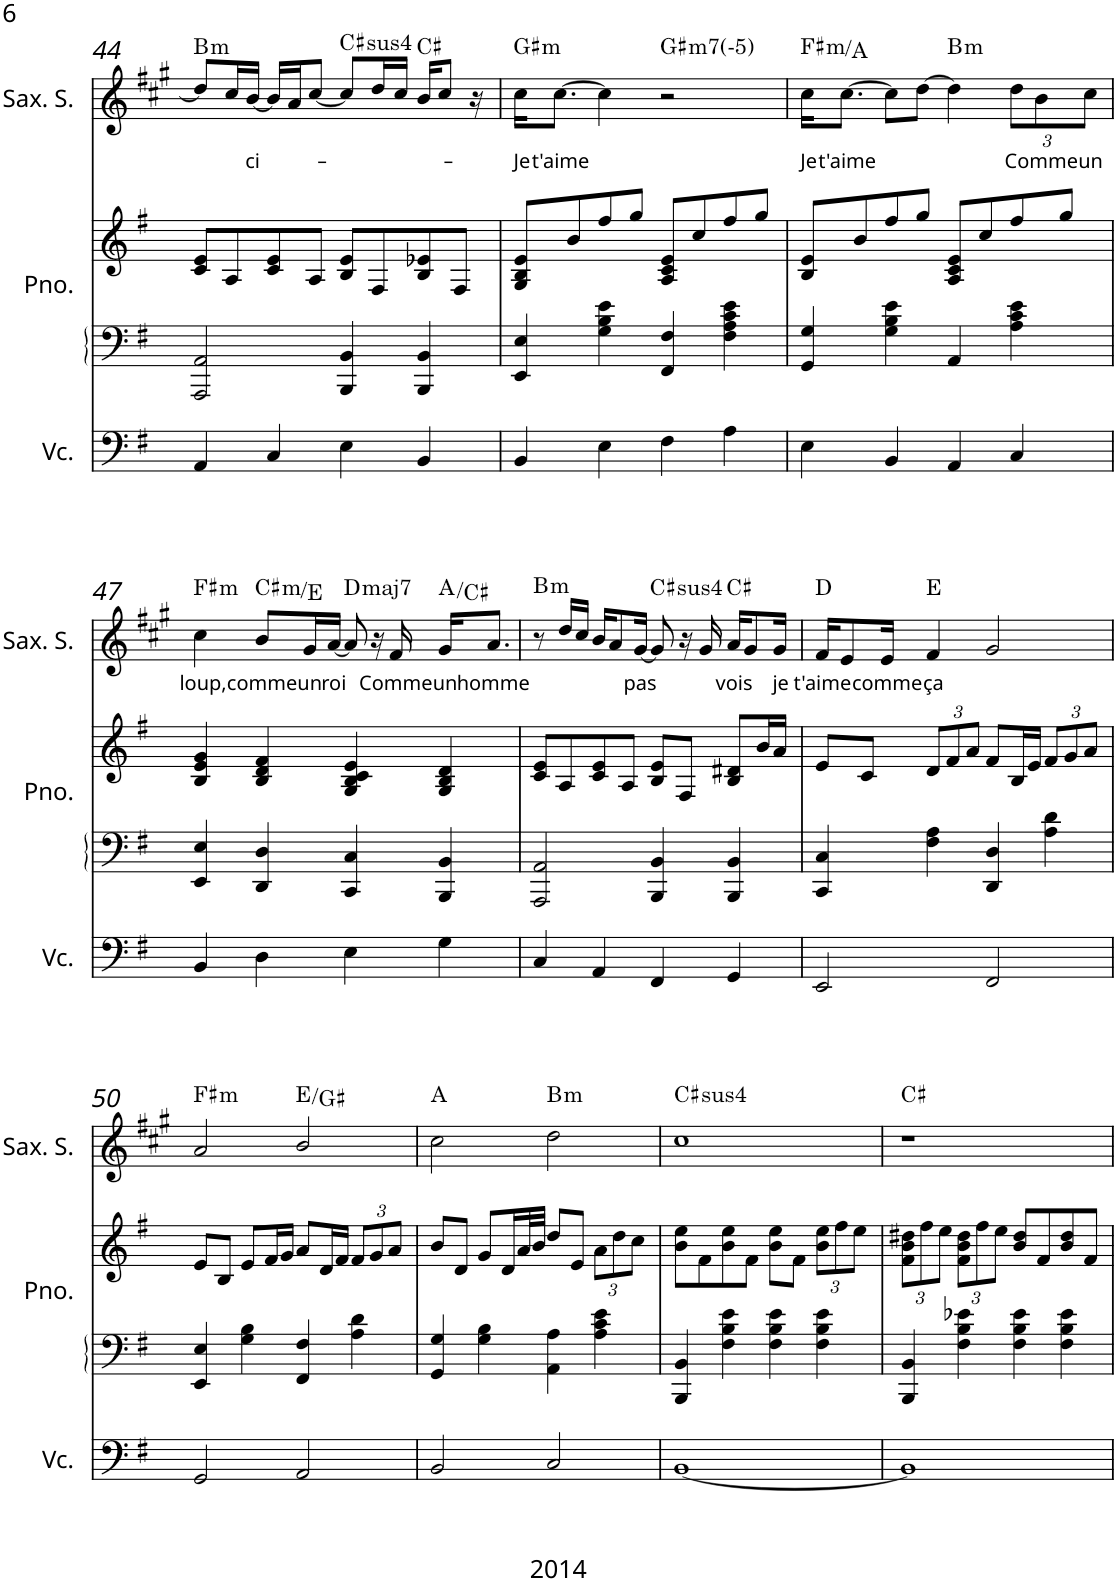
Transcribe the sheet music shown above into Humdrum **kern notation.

**kern	**kern	**kern	**kern	**text	**harte
*part4	*part3	*part2	*part1	*part1	*part1
*staff4	*staff3	*staff2	*staff1	*staff1	*
*I"Violoncello	*I"Piano	*I"Piano	*I"Saxophone soprano	*	*
*I'Vc.	*I'Pno	*I'Pno.	*I'Sax. S.	*	*
!!LO:PB:g=z
*clefF4	*clefF4	*clefG2	*clefG2	*	*
*	*	*	*Trd1c2	*	*
*k[f#]	*k[f#]	*k[f#]	*k[f#c#g#]	*	*
*M4/4	*M4/4	*M4/4	*M4/4	*	*
=44	=44	=44	=44	=44	=44
!	!	!	!	!	!LO:H:kt=m
4AA/	2AAA/ 2AA/	8c/ 8e/L	8dd/L]	.	B:min
.	.	8A/	16cc#/L	.	.
!	!	!	!	!LO:LY:b	!
.	.	.	[16b/JJ	ci-	.
4C/	.	8c/ 8e/	16b/LL]	.	.
.	.	.	16a/J	.	.
.	.	8A/J	[8cc#/J	.	.
!	!	!	!	!	!LO:H:kt=4
4E\	4BBB/ 4BB/	8B/ 8e/L	8cc#/L]	.	C#:sus4
.	.	8F#/	16dd/L	.	.
.	.	.	16cc#/JJ	.	.
4BB/	4BBB/ 4BB/	8B/ 8e-X/	16b/KL	.	C#:maj
.	.	.	8cc#/J	.	.
.	.	8F#/J	.	.	.
.	.	.	16r	.	.
=45	=45	=45	=45	=45	=45
!	!	!	!	!LO:LY:b	!LO:H:kt=m
4BB/	4EE/ 4E/	8G/ 8B/ 8e/L	16cc#\KL	Je	G#:min
!	!	!	!	!LO:LY:b	!
.	.	.	[8.cc#\J	t'aime	.
.	.	8b/	.	.	.
4E\	4G\ 4B\ 4e\	8ff#/	4cc#\]	.	.
.	.	8gg/J	.	.	.
!	!	!	!	!	!LO:H:kt=m7(-5)
4F#\	4FF#/ 4F#/	8A/ 8c/ 8e/L	2r	.	G#:hdim7
.	.	8cc/	.	.	.
4A\	4F#\ 4A\ 4c\ 4e\	8ff#/	.	.	.
.	.	8gg/J	.	.	.
=46	=46	=46	=46	=46	=46
!	!	!	!	!LO:LY:b	!LO:H:kt=m
4E\	4GG/ 4G/	8B/ 8e/L	16cc#\KL	Je	F#:min/b3
!	!	!	!	!LO:LY:b	!
.	.	.	[8.cc#\J	t'aime	.
.	.	8b/	.	.	.
4BB/	4G\ 4B\ 4e\	8ff#/	8cc#\L]	.	.
.	.	8gg/J	[8dd\J	.	.
!	!	!	!	!	!LO:H:kt=m
4AA/	4AA/	8A/ 8c/ 8e/L	4dd\]	.	B:min
.	.	8cc/	.	.	.
*	*	*	*Xbrackettup	*	*
4C/	4A\ 4c\ 4e\	8ff#/	12dd\L	.	.
!	!	!	!	!LO:LY:b	!
.	.	.	12b\	Comme	.
.	.	8gg/J	.	.	.
!	!	!	!	!LO:LY:b	!
.	.	.	12cc#\J	un	.
!!LO:LB:g=z
=47	=47	=47	=47	=47	=47
!	!	!	!	!LO:LY:b	!LO:H:kt=m
4BB/	4EE/ 4E/	4B/ 4e/ 4g/	4cc#\	loup,	F#:min
!	!	!	!	!LO:LY:b	!LO:H:kt=m
4D\	4DD/ 4D/	4B/ 4d/ 4f#/	8b/L	comme	C#:min/b3
!	!	!	!	!LO:LY:b	!
.	.	.	16g#/L	un	.
!	!	!	!	!LO:LY:b	!
.	.	.	[16a/JJ	roi	.
!	!	!	!	!	!LO:H:kt=maj7
4E\	4CC/ 4C/	4G/ 4B/ 4c/ 4e/	8a/]	.	D:maj7
.	.	.	16r	.	.
!	!	!	!	!LO:LY:b	!
.	.	.	16f#/	Comme	.
!	!	!	!	!LO:LY:b	!
4G\	4BBB/ 4BB/	4G/ 4B/ 4d/	16g#/KL	un	A:maj/3
!	!	!	!	!LO:LY:b	!
.	.	.	8.a/J	homme	.
=48	=48	=48	=48	=48	=48
!	!	!	!	!	!LO:H:kt=m
4C/	2AAA/ 2AA/	8c/ 8e/L	8r	.	B:min
.	.	8A/	16dd/LL	.	.
.	.	.	16cc#/JJ	.	.
4AA/	.	8c/ 8e/	16b/KL	.	.
.	.	.	8a/	.	.
.	.	8A/J	.	.	.
!	!	!	!	!LO:LY:b	!
.	.	.	[16g#/Jk	pas	.
!	!	!	!	!	!LO:H:kt=4
4FF#/	4BBB/ 4BB/	8B/ 8e/L	8g#/]	.	C#:sus4
.	.	8F#/J	16r	.	.
.	.	.	16g#/	.	.
!	!	!	!	!LO:LY:b	!
4GG/	4BBB/ 4BB/	8B/ 8d#X/L	16a/KL	vois	C#:maj
.	.	.	8g#/	.	.
.	.	16b/L	.	.	.
!	!	!	!	!LO:LY:b	!
.	.	16a/JJ	16g#/Jk	je	.
=49	=49	=49	=49	=49	=49
!	!	!	!	!LO:LY:b	!
2EE/	4CC/ 4C/	8e/L	16f#/KL	t'aime	D:maj
.	.	.	8e/	.	.
.	.	8c/J	.	.	.
!	!	!	!	!LO:LY:b	!
.	.	.	16e/Jk	comme	.
*	*	*Xbrackettup	*	*	*
!	!	!	!	!LO:LY:b	!
.	4F#\ 4A\	12d/L	4f#/	ça	E:maj
.	.	12f#/	.	.	.
.	.	12a/J	.	.	.
2FF#/	4DD/ 4D/	8f#/L	2g#/	.	.
.	.	16B/L	.	.	.
.	.	16e/JJ	.	.	.
.	4A\ 4d\	12f#/L	.	.	.
.	.	12g/	.	.	.
.	.	12a/J	.	.	.
!!LO:LB:g=z
=50	=50	=50	=50	=50	=50
!	!	!	!	!	!LO:H:kt=m
2GG/	4EE/ 4E/	8e/L	2a/	.	F#:min
.	.	8B/J	.	.	.
.	4G\ 4B\	8e/L	.	.	.
.	.	16f#/L	.	.	.
.	.	16g/JJ	.	.	.
2AA/	4FF#/ 4F#/	8a/L	2b/	.	E:maj/3
.	.	16d/L	.	.	.
.	.	16f#/JJ	.	.	.
.	4A\ 4d\	12f#/L	.	.	.
.	.	12g/	.	.	.
.	.	12a/J	.	.	.
=51	=51	=51	=51	=51	=51
2BB/	4GG/ 4G/	8b/L	2cc#\	.	A:maj
.	.	8d/J	.	.	.
.	4G\ 4B\	8g/L	.	.	.
.	.	16d/L	.	.	.
.	.	32a/L	.	.	.
.	.	32b/JJJ	.	.	.
!	!	!	!	!	!LO:H:kt=m
2C/	4AA\ 4A\	8dd/L	2dd\	.	B:min
.	.	8e/J	.	.	.
.	4A\ 4c\ 4e\	12a\L	.	.	.
.	.	12dd\	.	.	.
.	.	12cc\J	.	.	.
=52	=52	=52	=52	=52	=52
!	!	!	!	!	!LO:H:kt=4
[1BB	4BBB/ 4BB/	8b\ 8ee\L	1cc#	.	C#:sus4
.	.	8f#\	.	.	.
.	4F#\ 4B\ 4e\	8b\ 8ee\	.	.	.
.	.	8f#\J	.	.	.
.	4F#\ 4B\ 4e\	8b\ 8ee\L	.	.	.
.	.	8f#\J	.	.	.
.	4F#\ 4B\ 4e\	12b\ 12ee\L	.	.	.
.	.	12ff#\	.	.	.
.	.	12ee\J	.	.	.
=53	=53	=53	=53	=53	=53
1BB]	4BBB/ 4BB/	12f#\ 12b\ 12dd#X\L	1r	.	C#:maj
.	.	12ff#\	.	.	.
.	.	12ee\J	.	.	.
.	4F#\ 4B\ 4e-X\	12f#\ 12b\ 12dd#\L	.	.	.
.	.	12ff#\	.	.	.
.	.	12ee\J	.	.	.
.	4F#\ 4B\ 4e-\	8b/ 8dd#/L	.	.	.
.	.	8f#/	.	.	.
.	4F#\ 4B\ 4e-\	8b/ 8dd#/	.	.	.
.	.	8f#/J	.	.	.
=	=	=	=	=	=
*-	*-	*-	*-	*-	*-
